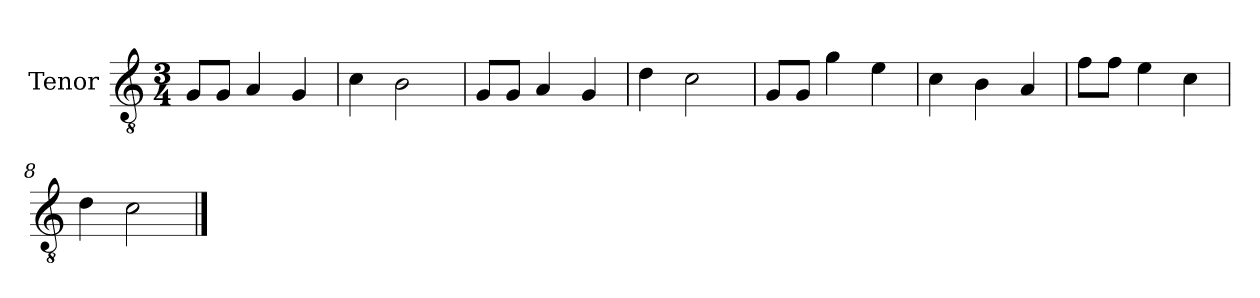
**kern
*part1
*staff1
*I"Tenor
*I'T.
*clefGv2
*k[]
*M3/4
*MM100
=1
8G/L
8G/J
4A/
4G/
=2
4c\
2B\
=3
8G/L
8G/J
4A/
4G/
=4
4d\
2c\
=5
8G/L
8G/J
4g\
4e\
=6
4c\
4B\
4A/
=7
8f\L
8f\J
4e\
4c\
=8
4d\
2c\
==
*-
